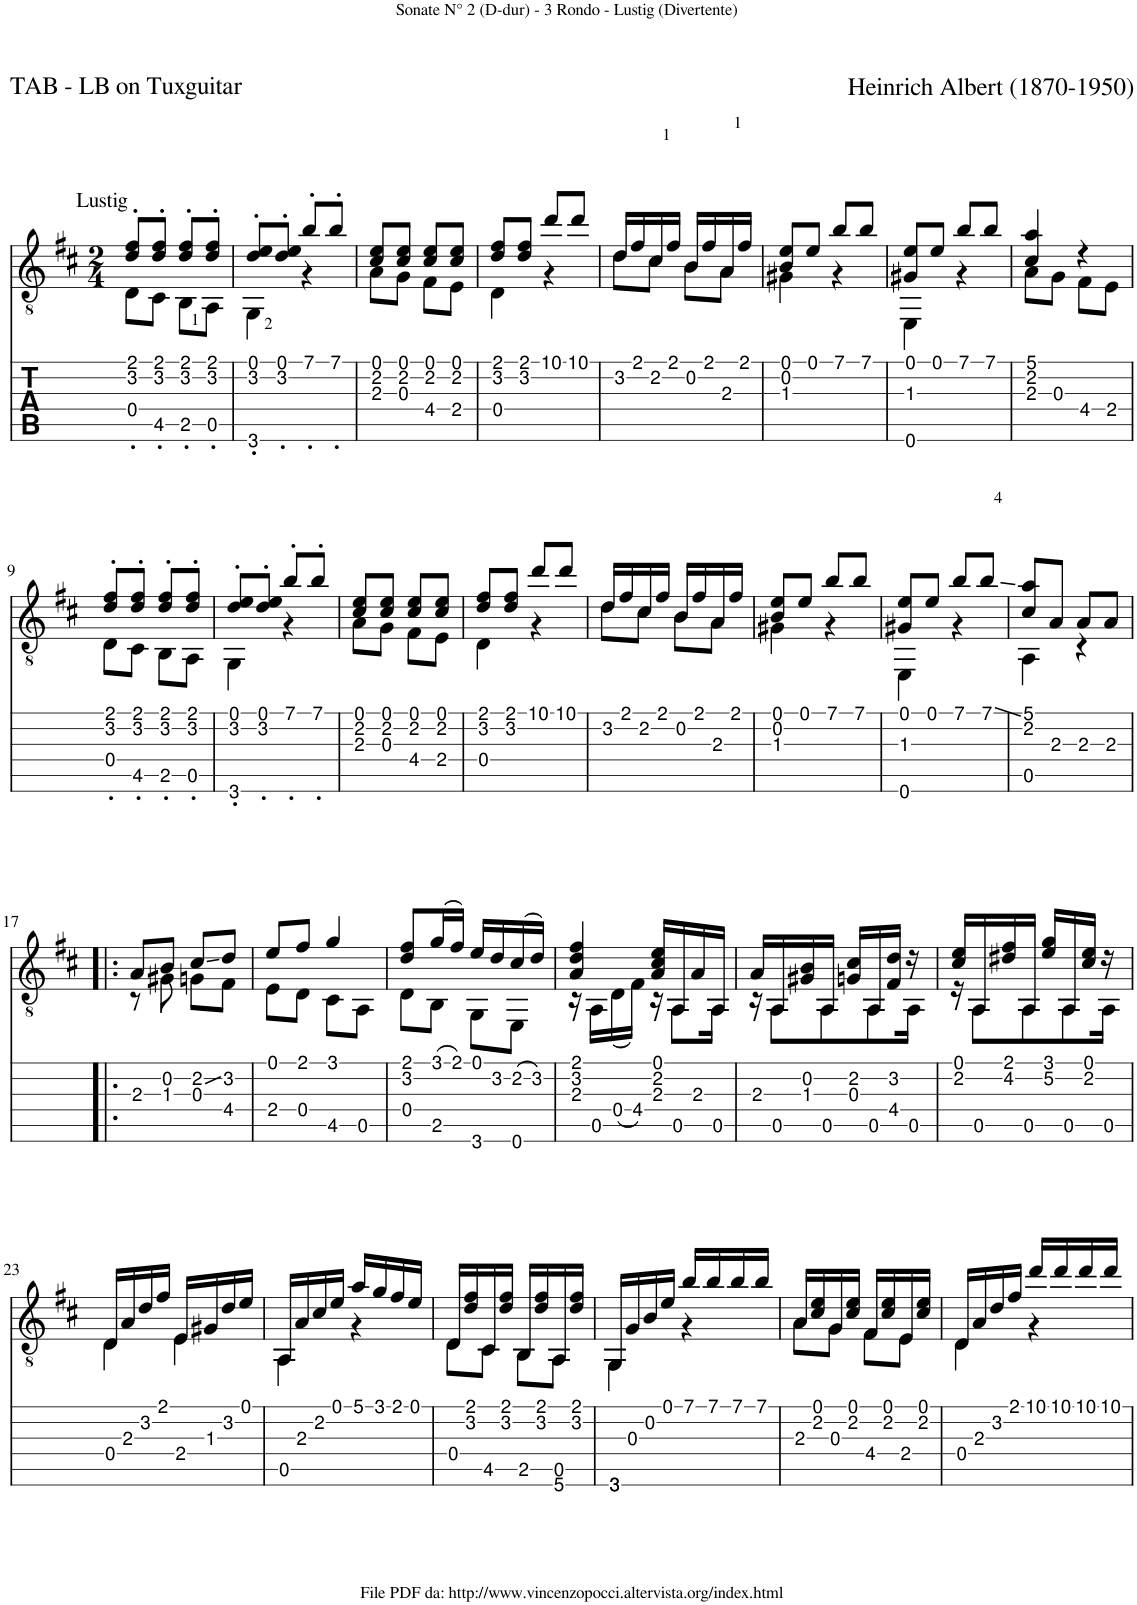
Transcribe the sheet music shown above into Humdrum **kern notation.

**kern	**kern
*part1	*part1
*staff2	*staff1
*I"Guitar	*
*I'Guit.	*
*stria6	*
*	*clefGv2
*k[f#c#]	*k[f#c#]
*M2/4	*M2/4
=1	=1
*^	*^
!	!	!LO:TX:a:t=Lustig	!
8d'\ 8f#'\L	8DL	8d/' 8f#/'L	8D\L
8d'\ 8f#'\J	8C#J	8d/' 8f#/'J	8C#\J
8d'\ 8f#'\L	8BBL	8d/' 8f#/'L	8BB\L
8d'\ 8f#'\J	8AAJ	8d/' 8f#/'J	8AA\J
=2	=2	=2	=2
8d'\ 8e'\L	4GG	8d/' 8e/'L	4GG\
8d'\ 8e'\J	.	8d/' 8e/'J	.
8b'L	4r	8b'/L	4r
8b'J	.	8b'/J	.
=3	=3	=3	=3
8c#\ 8e\L	8AL	8c#/ 8e/L	8A\L
8c#\ 8e\J	8GJ	8c#/ 8e/J	8G\J
8c#\ 8e\L	8F#L	8c#/ 8e/L	8F#\L
8c#\ 8e\J	8EJ	8c#/ 8e/J	8E\J
=4	=4	=4	=4
8d\ 8f#\L	4D	8d/ 8f#/L	4D\
8d\ 8f#\J	.	8d/ 8f#/J	.
8ddL	4r	8dd/L	4r
8ddJ	.	8dd/J	.
=5	=5	=5	=5
16dLL	8dL	16d/LL	8d\L
16f#J	.	16f#/	.
16c#L	8c#J	16c#/	8c#\J
16f#JJ	.	16f#/JJ	.
16BLL	8BL	16B/LL	8B\L
16f#J	.	16f#/	.
16AL	8AJ	16A/	8A\J
16f#JJ	.	16f#/JJ	.
=6	=6	=6	=6
8B\ 8e\L	4G#	8B/ 8e/L	4G#X\
8eJ	.	8e/J	.
8bL	4r	8b/L	4r
8bJ	.	8b/J	.
=7	=7	=7	=7
8G#\ 8e\L	4EE	8G#X/ 8e/L	4EE\
8eJ	.	8e/J	.
8bL	4r	8b/L	4r
8bJ	.	8b/J	.
=8	=8	=8	=8
4c# 4a	8AL	4c#/ 4a/	8A\L
.	8GJ	.	8G\J
4r	8F#L	4r	8F#\L
.	8EJ	.	8E\J
!!LO:LB:g=z	!!
=9	=9	=9	=9
8d'\ 8f#'\L	8DL	8d/' 8f#/'L	8D\L
8d'\ 8f#'\J	8C#J	8d/' 8f#/'J	8C#\J
8d'\ 8f#'\L	8BBL	8d/' 8f#/'L	8BB\L
8d'\ 8f#'\J	8AAJ	8d/' 8f#/'J	8AA\J
=10	=10	=10	=10
8d'\ 8e'\L	4GG	8d/' 8e/'L	4GG\
8d'\ 8e'\J	.	8d/' 8e/'J	.
8b'L	4r	8b'/L	4r
8b'J	.	8b'/J	.
=11	=11	=11	=11
8c#\ 8e\L	8AL	8c#/ 8e/L	8A\L
8c#\ 8e\J	8GJ	8c#/ 8e/J	8G\J
8c#\ 8e\L	8F#L	8c#/ 8e/L	8F#\L
8c#\ 8e\J	8EJ	8c#/ 8e/J	8E\J
=12	=12	=12	=12
8d\ 8f#\L	4D	8d/ 8f#/L	4D\
8d\ 8f#\J	.	8d/ 8f#/J	.
8ddL	4r	8dd/L	4r
8ddJ	.	8dd/J	.
=13	=13	=13	=13
16dLL	8dL	16d/LL	8d\L
16f#J	.	16f#/	.
16c#L	8c#J	16c#/	8c#\J
16f#JJ	.	16f#/JJ	.
16BLL	8BL	16B/LL	8B\L
16f#J	.	16f#/	.
16AL	8AJ	16A/	8A\J
16f#JJ	.	16f#/JJ	.
=14	=14	=14	=14
8B\ 8e\L	4G#	8B/ 8e/L	4G#X\
8eJ	.	8e/J	.
8bL	4r	8b/L	4r
8bJ	.	8b/J	.
=15	=15	=15	=15
8G#\ 8e\L	4EE	8G#X/ 8e/L	4EE\
8eJ	.	8e/J	.
8bL	4r	8b/L	4r
8bJ	.	8b/J	.
=16	=16	=16	=16
8c#\ 8a\L	4AA	8c#/ 8a/L	4AA\
8AJ	.	8A/J	.
8AL	4r	8A/L	4r
8AJ	.	8A/J	.
!!LO:LB:g=z	!!
=17!|:	=17!|:	=17!|:	=17!|:
8AL	8r	8A/L	8r
8BJ	8G#	8B/J	8G#X\
8c#L	8GL	8c#/L	8Gn\L
8dJ	8F#J	8d/J	8F#\J
=18	=18	=18	=18
8eL	8EL	8e/L	8E\L
8f#J	8DJ	8f#/J	8D\J
4g	8C#L	4g/	8C#\L
.	8AAJ	.	8AA\J
=19	=19	=19	=19
8d\ 8f#\L	8DL	8d/ 8f#/L	8D\L
16gL	8BBJ	(16g/L	8BB\J
16f#JJ	.	16f#/JJ)	.
16eLL	8GGL	16e/LL	8GG\L
16dJ	.	16d/	.
16c#L	8EEJ	(16c#/	8EE\J
16dJJ	.	16d/JJ)	.
=20	=20	=20	=20
4A 4d 4f#	16r	4A/ 4d/ 4f#/	16r
.	16AALL	.	16AA\LL
.	16D	.	(16D\
.	16F#JJ	.	16F#\JJ)
16A\ 16c#\ 16e\LL	16r	16A/ 16c#/ 16e/LL	16r
16AAJ	8AAL	16AA/	8AA\L
16AL	.	16A/	.
16AAJJ	16AAJk	16AA/JJ	16AA\Jk
=21	=21	=21	=21
16ALL	16r	16A/LL	16r
16AAJ	8AAL	16AA/	8AA\L
16G#\ 16B\L	.	16G#X/ 16B/	.
16AAJJ	8AAJ	16AA/JJ	8AA\
16G\ 16c#\LL	.	16Gn/ 16c#/LL	.
16AA	8AAL	16AA/	8AA\
16F#\ 16d\JJ	.	16F#/ 16d/JJ	.
16r	16AAJk	16r	16AA\Jk
=22	=22	=22	=22
16c#\ 16e\LL	16r	16c#/ 16e/LL	16r
16AAJ	8AAL	16AA/	8AA\L
16d#\ 16f#\L	.	16d#X/ 16f#/	.
16AAJJ	8AAJ	16AA/JJ	8AA\
16e\ 16g\LL	.	16e/ 16g/LL	.
16AA	8AAL	16AA/	8AA\
16c#\ 16e\JJ	.	16c#/ 16e/JJ	.
16r	16AAJk	16r	16AA\Jk
!!LO:LB:g=z	!!
=23	=23	=23	=23
16DLL	4D	16D/LL	4D\
16AJ	.	16A/	.
16dL	.	16d/	.
16f#JJ	.	16f#/JJ	.
16ELL	4E	16E/LL	4E\
16G#J	.	16G#X/	.
16dL	.	16d/	.
16eJJ	.	16e/JJ	.
=24	=24	=24	=24
16AALL	4AA	16AA/LL	4AA\
16AJ	.	16A/	.
16c#L	.	16c#/	.
16eJJ	.	16e/JJ	.
16aLL	4r	16a/LL	4r
16gJ	.	16g/	.
16f#L	.	16f#/	.
16eJJ	.	16e/JJ	.
=25	=25	=25	=25
16DLL	8DL	16D/LL	8D\L
16d\ 16f#\J	.	16d/ 16f#/	.
16C#L	8C#J	16C#/	8C#\J
16d\ 16f#\JJ	.	16d/ 16f#/JJ	.
16BBLL	8BBL	16BB/LL	8BB\L
16d\ 16f#\J	.	16d/ 16f#/	.
16AAL	8AAJ	16AA/	8AA\J
16d\ 16f#\JJ	.	16d/ 16f#/JJ	.
=26	=26	=26	=26
16GGLL	4GG	16GG/LL	4GG\
16GJ	.	16G/	.
16BL	.	16B/	.
16eJJ	.	16e/JJ	.
16bLL	4r	16b/LL	4r
16bJ	.	16b/	.
16bL	.	16b/	.
16bJJ	.	16b/JJ	.
=27	=27	=27	=27
16ALL	8AL	16A/LL	8A\L
16c#\ 16e\J	.	16c#/ 16e/	.
16GL	8GJ	16G/	8G\J
16c#\ 16e\JJ	.	16c#/ 16e/JJ	.
16F#LL	8F#L	16F#/LL	8F#\L
16c#\ 16e\J	.	16c#/ 16e/	.
16EL	8EJ	16E/	8E\J
16c#\ 16e\JJ	.	16c#/ 16e/JJ	.
=28	=28	=28	=28
16DLL	4D	16D/LL	4D\
16AJ	.	16A/	.
16dL	.	16d/	.
16f#JJ	.	16f#/JJ	.
16ddLL	4r	16dd/LL	4r
16ddJ	.	16dd/	.
16ddL	.	16dd/	.
16ddJJ	.	16dd/JJ	.
*v	*v	*	*
*	*v	*v
=	=
*-	*-
